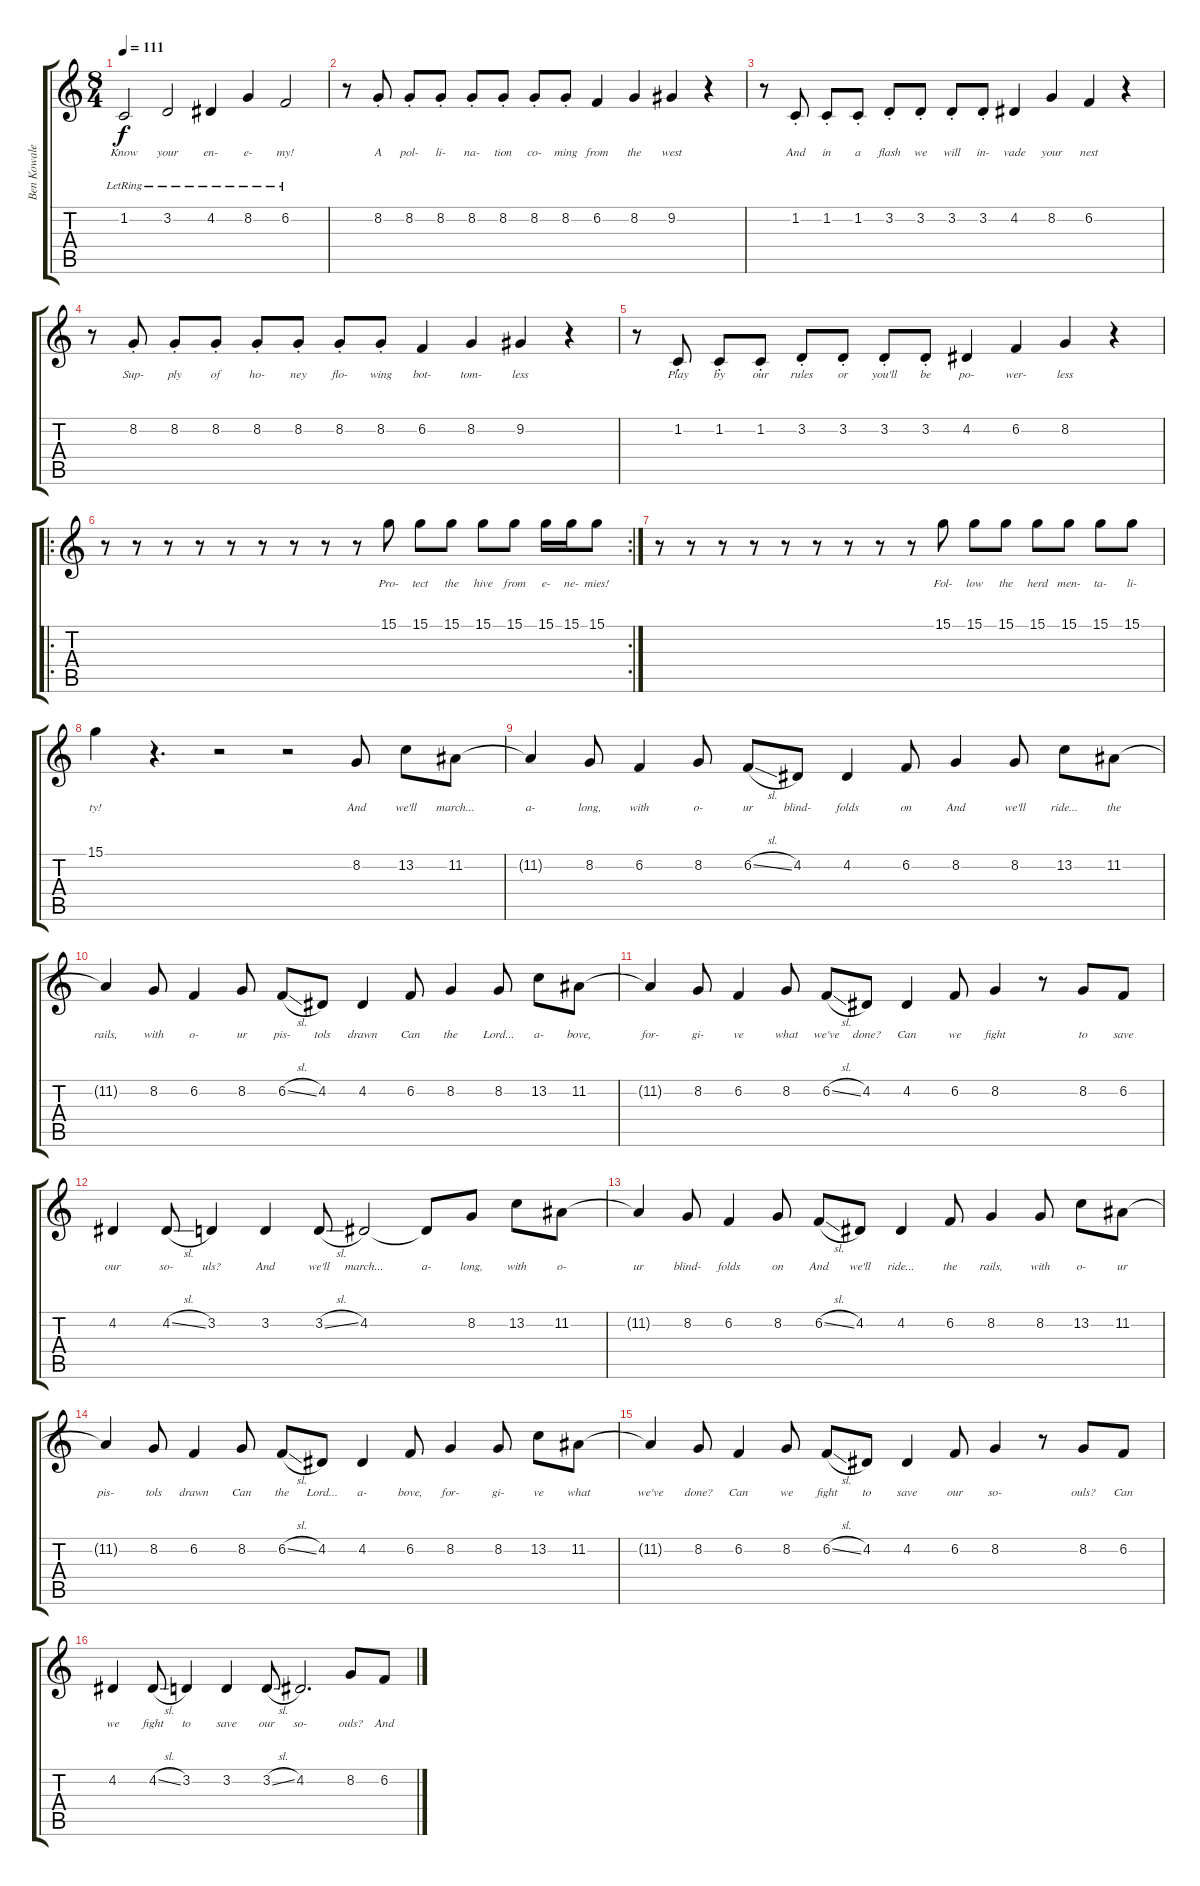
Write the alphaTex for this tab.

\track ("Ben Kowalewicz(Lead Vocal)" "Ben Kowale") {instrument violin}
\staff {score tabs}
\tuning (E4 B3 G3 D3 A2 D2) {hide}
\ts (8 4)
\tempo 111
\clef g2
\ks c
1.2{lr}.2{lyrics (0 "Know") lyrics (1 "") lyrics (2 "") lyrics (3 "") lyrics (4 "") dy f} 3.2{lr}.2{lyrics (0 "your") lyrics (1 "") lyrics (2 "") lyrics (3 "") lyrics (4 "")} 4.2{lr}.4{lyrics (0 "en-") lyrics (1 "") lyrics (2 "") lyrics (3 "") lyrics (4 "")} 8.2{lr}.4{lyrics (0 "e-") lyrics (1 "") lyrics (2 "") lyrics (3 "") lyrics (4 "")} 6.2{lr}.2{lyrics (0 "my!") lyrics (1 "") lyrics (2 "") lyrics (3 "") lyrics (4 "")} |
r.8 8.2{st}.8{lyrics (0 "A") lyrics (1 "") lyrics (2 "") lyrics (3 "") lyrics (4 "")} 8.2{st}.8{lyrics (0 "pol-") lyrics (1 "") lyrics (2 "") lyrics (3 "") lyrics (4 "")} 8.2{st}.8{lyrics (0 "li-") lyrics (1 "") lyrics (2 "") lyrics (3 "") lyrics (4 "")} 8.2{st}.8{lyrics (0 "na-") lyrics (1 "") lyrics (2 "") lyrics (3 "") lyrics (4 "")} 8.2{st}.8{lyrics (0 "tion") lyrics (1 "") lyrics (2 "") lyrics (3 "") lyrics (4 "")} 8.2{st}.8{lyrics (0 "co-") lyrics (1 "") lyrics (2 "") lyrics (3 "") lyrics (4 "")} 8.2{st}.8{lyrics (0 "ming") lyrics (1 "") lyrics (2 "") lyrics (3 "") lyrics (4 "")} 6.2.4{lyrics (0 "from") lyrics (1 "") lyrics (2 "") lyrics (3 "") lyrics (4 "")} 8.2.4{lyrics (0 "the") lyrics (1 "") lyrics (2 "") lyrics (3 "") lyrics (4 "")} 9.2.4{lyrics (0 "west") lyrics (1 "") lyrics (2 "") lyrics (3 "") lyrics (4 "")} r.4 |
r.8 1.2{st}.8{lyrics (0 "And") lyrics (1 "") lyrics (2 "") lyrics (3 "") lyrics (4 "")} 1.2{st}.8{lyrics (0 "in") lyrics (1 "") lyrics (2 "") lyrics (3 "") lyrics (4 "")} 1.2{st}.8{lyrics (0 "a") lyrics (1 "") lyrics (2 "") lyrics (3 "") lyrics (4 "")} 3.2{st}.8{lyrics (0 "flash") lyrics (1 "") lyrics (2 "") lyrics (3 "") lyrics (4 "")} 3.2{st}.8{lyrics (0 "we") lyrics (1 "") lyrics (2 "") lyrics (3 "") lyrics (4 "")} 3.2{st}.8{lyrics (0 "will") lyrics (1 "") lyrics (2 "") lyrics (3 "") lyrics (4 "")} 3.2{st}.8{lyrics (0 "in-") lyrics (1 "") lyrics (2 "") lyrics (3 "") lyrics (4 "")} 4.2.4{lyrics (0 "vade") lyrics (1 "") lyrics (2 "") lyrics (3 "") lyrics (4 "")} 8.2.4{lyrics (0 "your") lyrics (1 "") lyrics (2 "") lyrics (3 "") lyrics (4 "")} 6.2.4{lyrics (0 "nest") lyrics (1 "") lyrics (2 "") lyrics (3 "") lyrics (4 "")} r.4 |
r.8 8.2{st}.8{lyrics (0 "Sup-") lyrics (1 "") lyrics (2 "") lyrics (3 "") lyrics (4 "")} 8.2{st}.8{lyrics (0 "ply") lyrics (1 "") lyrics (2 "") lyrics (3 "") lyrics (4 "")} 8.2{st}.8{lyrics (0 "of") lyrics (1 "") lyrics (2 "") lyrics (3 "") lyrics (4 "")} 8.2{st}.8{lyrics (0 "ho-") lyrics (1 "") lyrics (2 "") lyrics (3 "") lyrics (4 "")} 8.2{st}.8{lyrics (0 "ney") lyrics (1 "") lyrics (2 "") lyrics (3 "") lyrics (4 "")} 8.2{st}.8{lyrics (0 "flo-") lyrics (1 "") lyrics (2 "") lyrics (3 "") lyrics (4 "")} 8.2{st}.8{lyrics (0 "wing") lyrics (1 "") lyrics (2 "") lyrics (3 "") lyrics (4 "")} 6.2.4{lyrics (0 "bot-") lyrics (1 "") lyrics (2 "") lyrics (3 "") lyrics (4 "")} 8.2.4{lyrics (0 "tom-") lyrics (1 "") lyrics (2 "") lyrics (3 "") lyrics (4 "")} 9.2.4{lyrics (0 "less") lyrics (1 "") lyrics (2 "") lyrics (3 "") lyrics (4 "")} r.4 |
r.8 1.2{st}.8{lyrics (0 "Play") lyrics (1 "") lyrics (2 "") lyrics (3 "") lyrics (4 "")} 1.2{st}.8{lyrics (0 "by") lyrics (1 "") lyrics (2 "") lyrics (3 "") lyrics (4 "")} 1.2{st}.8{lyrics (0 "our") lyrics (1 "") lyrics (2 "") lyrics (3 "") lyrics (4 "")} 3.2{st}.8{lyrics (0 "rules") lyrics (1 "") lyrics (2 "") lyrics (3 "") lyrics (4 "")} 3.2{st}.8{lyrics (0 "or") lyrics (1 "") lyrics (2 "") lyrics (3 "") lyrics (4 "")} 3.2{st}.8{lyrics (0 "you'll") lyrics (1 "") lyrics (2 "") lyrics (3 "") lyrics (4 "")} 3.2{st}.8{lyrics (0 "be") lyrics (1 "") lyrics (2 "") lyrics (3 "") lyrics (4 "")} 4.2.4{lyrics (0 "po-") lyrics (1 "") lyrics (2 "") lyrics (3 "") lyrics (4 "")} 6.2.4{lyrics (0 "wer-") lyrics (1 "") lyrics (2 "") lyrics (3 "") lyrics (4 "")} 8.2.4{lyrics (0 "less") lyrics (1 "") lyrics (2 "") lyrics (3 "") lyrics (4 "")} r.4 |
\ro
\rc 2
r.8 r.8 r.8 r.8 r.8 r.8 r.8 r.8 r.8 15.1.8{lyrics (0 "Pro-") lyrics (1 "") lyrics (2 "") lyrics (3 "") lyrics (4 "")} 15.1.8{lyrics (0 "tect") lyrics (1 "") lyrics (2 "") lyrics (3 "") lyrics (4 "")} 15.1.8{lyrics (0 "the") lyrics (1 "") lyrics (2 "") lyrics (3 "") lyrics (4 "")} 15.1.8{lyrics (0 "hive") lyrics (1 "") lyrics (2 "") lyrics (3 "") lyrics (4 "")} 15.1.8{lyrics (0 "from") lyrics (1 "") lyrics (2 "") lyrics (3 "") lyrics (4 "")} 15.1.16{lyrics (0 "e-") lyrics (1 "") lyrics (2 "") lyrics (3 "") lyrics (4 "")} 15.1.16{lyrics (0 "ne-") lyrics (1 "") lyrics (2 "") lyrics (3 "") lyrics (4 "")} 15.1.8{lyrics (0 "mies!") lyrics (1 "") lyrics (2 "") lyrics (3 "") lyrics (4 "")} |
r.8 r.8 r.8 r.8 r.8 r.8 r.8 r.8 r.8 15.1.8{lyrics (0 "Fol-") lyrics (1 "") lyrics (2 "") lyrics (3 "") lyrics (4 "")} 15.1.8{lyrics (0 "low") lyrics (1 "") lyrics (2 "") lyrics (3 "") lyrics (4 "")} 15.1.8{lyrics (0 "the") lyrics (1 "") lyrics (2 "") lyrics (3 "") lyrics (4 "")} 15.1.8{lyrics (0 "herd") lyrics (1 "") lyrics (2 "") lyrics (3 "") lyrics (4 "")} 15.1.8{lyrics (0 "men-") lyrics (1 "") lyrics (2 "") lyrics (3 "") lyrics (4 "")} 15.1.8{lyrics (0 "ta-") lyrics (1 "") lyrics (2 "") lyrics (3 "") lyrics (4 "")} 15.1.8{lyrics (0 "li-") lyrics (1 "") lyrics (2 "") lyrics (3 "") lyrics (4 "")} |
15.1.4{lyrics (0 "ty!") lyrics (1 "") lyrics (2 "") lyrics (3 "") lyrics (4 "")} r.4{d} r.2 r.2 8.2.8{lyrics (0 "And") lyrics (1 "") lyrics (2 "") lyrics (3 "") lyrics (4 "")} 13.2.8{lyrics (0 "we'll") lyrics (1 "") lyrics (2 "") lyrics (3 "") lyrics (4 "")} 11.2.8{lyrics (0 "march...") lyrics (1 "") lyrics (2 "") lyrics (3 "") lyrics (4 "")} |
11.2{t}.4{lyrics (0 "a-") lyrics (1 "") lyrics (2 "") lyrics (3 "") lyrics (4 "")} 8.2.8{lyrics (0 "long,") lyrics (1 "") lyrics (2 "") lyrics (3 "") lyrics (4 "")} 6.2.4{lyrics (0 "with") lyrics (1 "") lyrics (2 "") lyrics (3 "") lyrics (4 "")} 8.2.8{lyrics (0 "o-") lyrics (1 "") lyrics (2 "") lyrics (3 "") lyrics (4 "")} 6.2{sl}.8{lyrics (0 "ur") lyrics (1 "") lyrics (2 "") lyrics (3 "") lyrics (4 "")} 4.2.8{lyrics (0 "blind-") lyrics (1 "") lyrics (2 "") lyrics (3 "") lyrics (4 "")} 4.2.4{lyrics (0 "folds") lyrics (1 "") lyrics (2 "") lyrics (3 "") lyrics (4 "")} 6.2.8{lyrics (0 "on") lyrics (1 "") lyrics (2 "") lyrics (3 "") lyrics (4 "")} 8.2.4{lyrics (0 "And") lyrics (1 "") lyrics (2 "") lyrics (3 "") lyrics (4 "")} 8.2.8{lyrics (0 "we'll") lyrics (1 "") lyrics (2 "") lyrics (3 "") lyrics (4 "")} 13.2.8{lyrics (0 "ride...") lyrics (1 "") lyrics (2 "") lyrics (3 "") lyrics (4 "")} 11.2.8{lyrics (0 "the") lyrics (1 "") lyrics (2 "") lyrics (3 "") lyrics (4 "")} |
11.2{t}.4{lyrics (0 "rails,") lyrics (1 "") lyrics (2 "") lyrics (3 "") lyrics (4 "")} 8.2.8{lyrics (0 "with") lyrics (1 "") lyrics (2 "") lyrics (3 "") lyrics (4 "")} 6.2.4{lyrics (0 "o-") lyrics (1 "") lyrics (2 "") lyrics (3 "") lyrics (4 "")} 8.2.8{lyrics (0 "ur") lyrics (1 "") lyrics (2 "") lyrics (3 "") lyrics (4 "")} 6.2{sl}.8{lyrics (0 "pis-") lyrics (1 "") lyrics (2 "") lyrics (3 "") lyrics (4 "")} 4.2.8{lyrics (0 "tols") lyrics (1 "") lyrics (2 "") lyrics (3 "") lyrics (4 "")} 4.2.4{lyrics (0 "drawn") lyrics (1 "") lyrics (2 "") lyrics (3 "") lyrics (4 "")} 6.2.8{lyrics (0 "Can") lyrics (1 "") lyrics (2 "") lyrics (3 "") lyrics (4 "")} 8.2.4{lyrics (0 "the") lyrics (1 "") lyrics (2 "") lyrics (3 "") lyrics (4 "")} 8.2.8{lyrics (0 "Lord...") lyrics (1 "") lyrics (2 "") lyrics (3 "") lyrics (4 "")} 13.2.8{lyrics (0 "a-") lyrics (1 "") lyrics (2 "") lyrics (3 "") lyrics (4 "")} 11.2.8{lyrics (0 "bove,") lyrics (1 "") lyrics (2 "") lyrics (3 "") lyrics (4 "")} |
11.2{t}.4{lyrics (0 "for-") lyrics (1 "") lyrics (2 "") lyrics (3 "") lyrics (4 "")} 8.2.8{lyrics (0 "gi-") lyrics (1 "") lyrics (2 "") lyrics (3 "") lyrics (4 "")} 6.2.4{lyrics (0 "ve") lyrics (1 "") lyrics (2 "") lyrics (3 "") lyrics (4 "")} 8.2.8{lyrics (0 "what") lyrics (1 "") lyrics (2 "") lyrics (3 "") lyrics (4 "")} 6.2{sl}.8{lyrics (0 "we've") lyrics (1 "") lyrics (2 "") lyrics (3 "") lyrics (4 "")} 4.2.8{lyrics (0 "done?") lyrics (1 "") lyrics (2 "") lyrics (3 "") lyrics (4 "")} 4.2.4{lyrics (0 "Can") lyrics (1 "") lyrics (2 "") lyrics (3 "") lyrics (4 "")} 6.2.8{lyrics (0 "we") lyrics (1 "") lyrics (2 "") lyrics (3 "") lyrics (4 "")} 8.2.4{lyrics (0 "fight") lyrics (1 "") lyrics (2 "") lyrics (3 "") lyrics (4 "")} r.8 8.2.8{lyrics (0 "to") lyrics (1 "") lyrics (2 "") lyrics (3 "") lyrics (4 "")} 6.2.8{lyrics (0 "save") lyrics (1 "") lyrics (2 "") lyrics (3 "") lyrics (4 "")} |
4.2.4{lyrics (0 "our") lyrics (1 "") lyrics (2 "") lyrics (3 "") lyrics (4 "")} 4.2{sl}.8{lyrics (0 "so-") lyrics (1 "") lyrics (2 "") lyrics (3 "") lyrics (4 "")} 3.2.4{lyrics (0 "uls?") lyrics (1 "") lyrics (2 "") lyrics (3 "") lyrics (4 "")} 3.2.4{lyrics (0 "And") lyrics (1 "") lyrics (2 "") lyrics (3 "") lyrics (4 "")} 3.2{sl}.8{lyrics (0 "we'll") lyrics (1 "") lyrics (2 "") lyrics (3 "") lyrics (4 "")} 4.2.2{lyrics (0 "march...") lyrics (1 "") lyrics (2 "") lyrics (3 "") lyrics (4 "")} 4.2{t}.8{lyrics (0 "a-") lyrics (1 "") lyrics (2 "") lyrics (3 "") lyrics (4 "")} 8.2.8{lyrics (0 "long,") lyrics (1 "") lyrics (2 "") lyrics (3 "") lyrics (4 "")} 13.2.8{lyrics (0 "with") lyrics (1 "") lyrics (2 "") lyrics (3 "") lyrics (4 "")} 11.2.8{lyrics (0 "o-") lyrics (1 "") lyrics (2 "") lyrics (3 "") lyrics (4 "")} |
11.2{t}.4{lyrics (0 "ur") lyrics (1 "") lyrics (2 "") lyrics (3 "") lyrics (4 "")} 8.2.8{lyrics (0 "blind-") lyrics (1 "") lyrics (2 "") lyrics (3 "") lyrics (4 "")} 6.2.4{lyrics (0 "folds") lyrics (1 "") lyrics (2 "") lyrics (3 "") lyrics (4 "")} 8.2.8{lyrics (0 "on") lyrics (1 "") lyrics (2 "") lyrics (3 "") lyrics (4 "")} 6.2{sl}.8{lyrics (0 "And") lyrics (1 "") lyrics (2 "") lyrics (3 "") lyrics (4 "")} 4.2.8{lyrics (0 "we'll") lyrics (1 "") lyrics (2 "") lyrics (3 "") lyrics (4 "")} 4.2.4{lyrics (0 "ride...") lyrics (1 "") lyrics (2 "") lyrics (3 "") lyrics (4 "")} 6.2.8{lyrics (0 "the") lyrics (1 "") lyrics (2 "") lyrics (3 "") lyrics (4 "")} 8.2.4{lyrics (0 "rails,") lyrics (1 "") lyrics (2 "") lyrics (3 "") lyrics (4 "")} 8.2.8{lyrics (0 "with") lyrics (1 "") lyrics (2 "") lyrics (3 "") lyrics (4 "")} 13.2.8{lyrics (0 "o-") lyrics (1 "") lyrics (2 "") lyrics (3 "") lyrics (4 "")} 11.2.8{lyrics (0 "ur") lyrics (1 "") lyrics (2 "") lyrics (3 "") lyrics (4 "")} |
11.2{t}.4{lyrics (0 "pis-") lyrics (1 "") lyrics (2 "") lyrics (3 "") lyrics (4 "")} 8.2.8{lyrics (0 "tols") lyrics (1 "") lyrics (2 "") lyrics (3 "") lyrics (4 "")} 6.2.4{lyrics (0 "drawn") lyrics (1 "") lyrics (2 "") lyrics (3 "") lyrics (4 "")} 8.2.8{lyrics (0 "Can") lyrics (1 "") lyrics (2 "") lyrics (3 "") lyrics (4 "")} 6.2{sl}.8{lyrics (0 "the") lyrics (1 "") lyrics (2 "") lyrics (3 "") lyrics (4 "")} 4.2.8{lyrics (0 "Lord...") lyrics (1 "") lyrics (2 "") lyrics (3 "") lyrics (4 "")} 4.2.4{lyrics (0 "a-") lyrics (1 "") lyrics (2 "") lyrics (3 "") lyrics (4 "")} 6.2.8{lyrics (0 "bove,") lyrics (1 "") lyrics (2 "") lyrics (3 "") lyrics (4 "")} 8.2.4{lyrics (0 "for-") lyrics (1 "") lyrics (2 "") lyrics (3 "") lyrics (4 "")} 8.2.8{lyrics (0 "gi-") lyrics (1 "") lyrics (2 "") lyrics (3 "") lyrics (4 "")} 13.2.8{lyrics (0 "ve") lyrics (1 "") lyrics (2 "") lyrics (3 "") lyrics (4 "")} 11.2.8{lyrics (0 "what") lyrics (1 "") lyrics (2 "") lyrics (3 "") lyrics (4 "")} |
11.2{t}.4{lyrics (0 "we've") lyrics (1 "") lyrics (2 "") lyrics (3 "") lyrics (4 "")} 8.2.8{lyrics (0 "done?") lyrics (1 "") lyrics (2 "") lyrics (3 "") lyrics (4 "")} 6.2.4{lyrics (0 "Can") lyrics (1 "") lyrics (2 "") lyrics (3 "") lyrics (4 "")} 8.2.8{lyrics (0 "we") lyrics (1 "") lyrics (2 "") lyrics (3 "") lyrics (4 "")} 6.2{sl}.8{lyrics (0 "fight") lyrics (1 "") lyrics (2 "") lyrics (3 "") lyrics (4 "")} 4.2.8{lyrics (0 "to") lyrics (1 "") lyrics (2 "") lyrics (3 "") lyrics (4 "")} 4.2.4{lyrics (0 "save") lyrics (1 "") lyrics (2 "") lyrics (3 "") lyrics (4 "")} 6.2.8{lyrics (0 "our") lyrics (1 "") lyrics (2 "") lyrics (3 "") lyrics (4 "")} 8.2.4{lyrics (0 "so-") lyrics (1 "") lyrics (2 "") lyrics (3 "") lyrics (4 "")} r.8 8.2.8{lyrics (0 "ouls?") lyrics (1 "") lyrics (2 "") lyrics (3 "") lyrics (4 "")} 6.2.8{lyrics (0 "Can") lyrics (1 "") lyrics (2 "") lyrics (3 "") lyrics (4 "")} |
4.2.4{lyrics (0 "we") lyrics (1 "") lyrics (2 "") lyrics (3 "") lyrics (4 "")} 4.2{sl}.8{lyrics (0 "fight") lyrics (1 "") lyrics (2 "") lyrics (3 "") lyrics (4 "")} 3.2.4{lyrics (0 "to") lyrics (1 "") lyrics (2 "") lyrics (3 "") lyrics (4 "")} 3.2.4{lyrics (0 "save") lyrics (1 "") lyrics (2 "") lyrics (3 "") lyrics (4 "")} 3.2{sl}.8{lyrics (0 "our") lyrics (1 "") lyrics (2 "") lyrics (3 "") lyrics (4 "")} 4.2.2{d lyrics (0 "so-") lyrics (1 "") lyrics (2 "") lyrics (3 "") lyrics (4 "")} 8.2.8{lyrics (0 "ouls?") lyrics (1 "") lyrics (2 "") lyrics (3 "") lyrics (4 "")} 6.2.8{lyrics (0 "And") lyrics (1 "") lyrics (2 "") lyrics (3 "") lyrics (4 "")}
